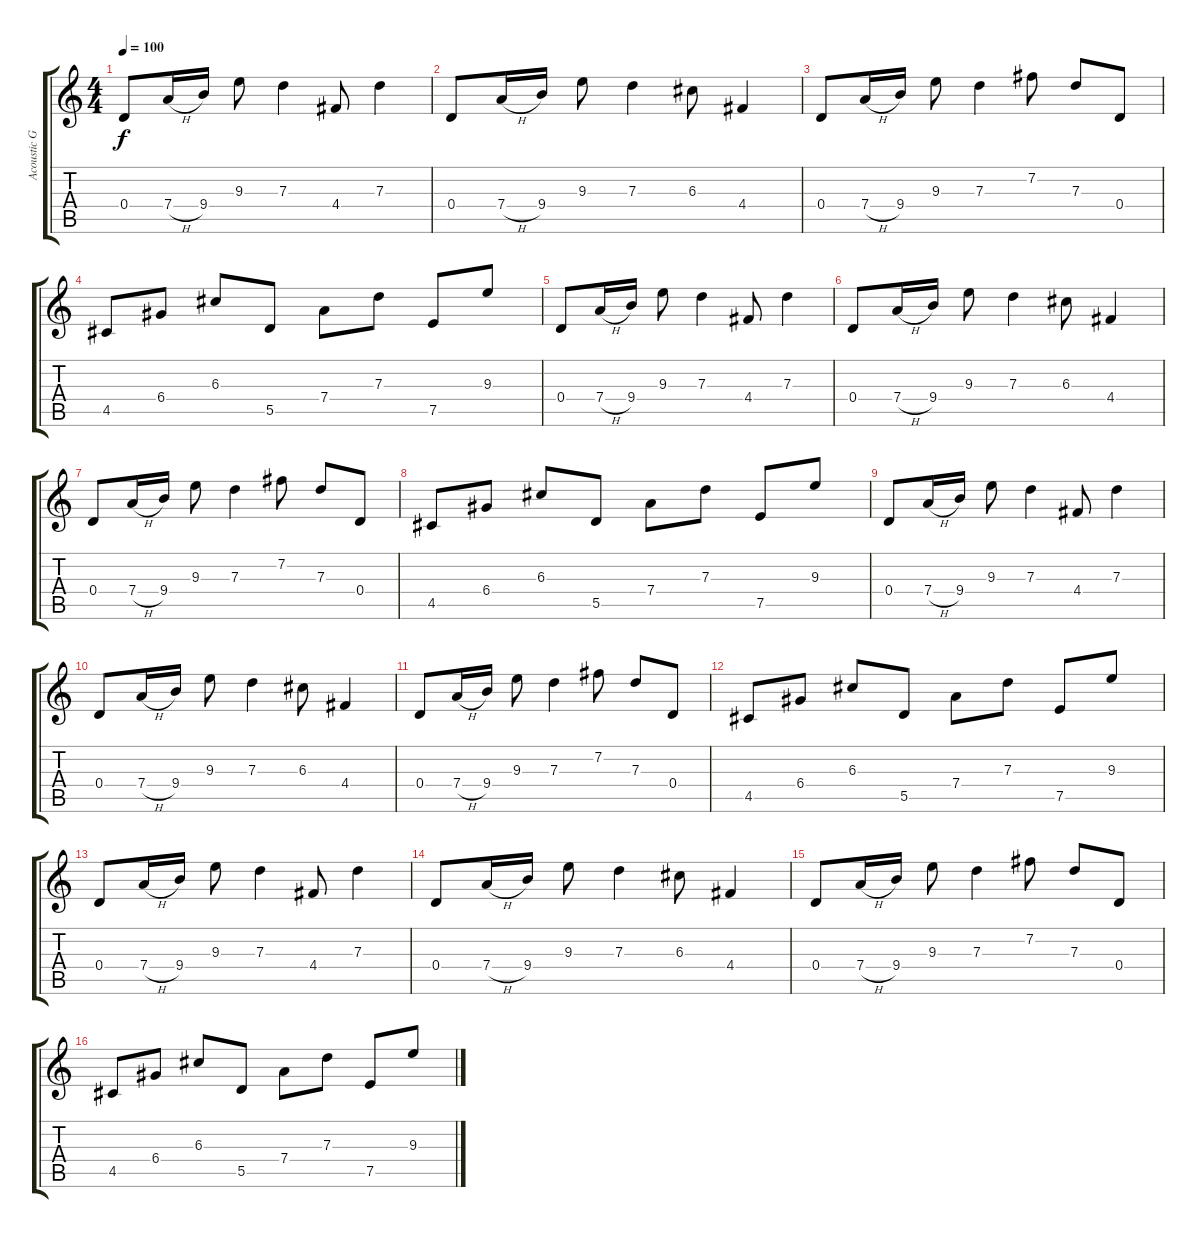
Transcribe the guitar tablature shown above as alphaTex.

\track ("Acoustic Guitar" "Acoustic G") {instrument acousticguitarsteel}
\staff {score tabs}
\tuning (E4 B3 G3 D3 A2 E2) {hide}
\ts (4 4)
\tempo 100
\clef g2
\ks c
0.4.8{dy f} 7.4{h}.16 9.4.16 9.3.8 7.3.4 4.4.8 7.3.4 |
0.4.8 7.4{h}.16 9.4.16 9.3.8 7.3.4 6.3.8 4.4.4 |
0.4.8 7.4{h}.16 9.4.16 9.3.8 7.3.4 7.2.8 7.3.8 0.4.8 |
4.5.8 6.4.8 6.3.8 5.5.8 7.4.8 7.3.8 7.5.8 9.3.8 |
0.4.8 7.4{h}.16 9.4.16 9.3.8 7.3.4 4.4.8 7.3.4 |
0.4.8 7.4{h}.16 9.4.16 9.3.8 7.3.4 6.3.8 4.4.4 |
0.4.8 7.4{h}.16 9.4.16 9.3.8 7.3.4 7.2.8 7.3.8 0.4.8 |
4.5.8 6.4.8 6.3.8 5.5.8 7.4.8 7.3.8 7.5.8 9.3.8 |
0.4.8 7.4{h}.16 9.4.16 9.3.8 7.3.4 4.4.8 7.3.4 |
0.4.8 7.4{h}.16 9.4.16 9.3.8 7.3.4 6.3.8 4.4.4 |
0.4.8 7.4{h}.16 9.4.16 9.3.8 7.3.4 7.2.8 7.3.8 0.4.8 |
4.5.8 6.4.8 6.3.8 5.5.8 7.4.8 7.3.8 7.5.8 9.3.8 |
0.4.8 7.4{h}.16 9.4.16 9.3.8 7.3.4 4.4.8 7.3.4 |
0.4.8 7.4{h}.16 9.4.16 9.3.8 7.3.4 6.3.8 4.4.4 |
0.4.8 7.4{h}.16 9.4.16 9.3.8 7.3.4 7.2.8 7.3.8 0.4.8 |
4.5.8 6.4.8 6.3.8 5.5.8 7.4.8 7.3.8 7.5.8 9.3.8
